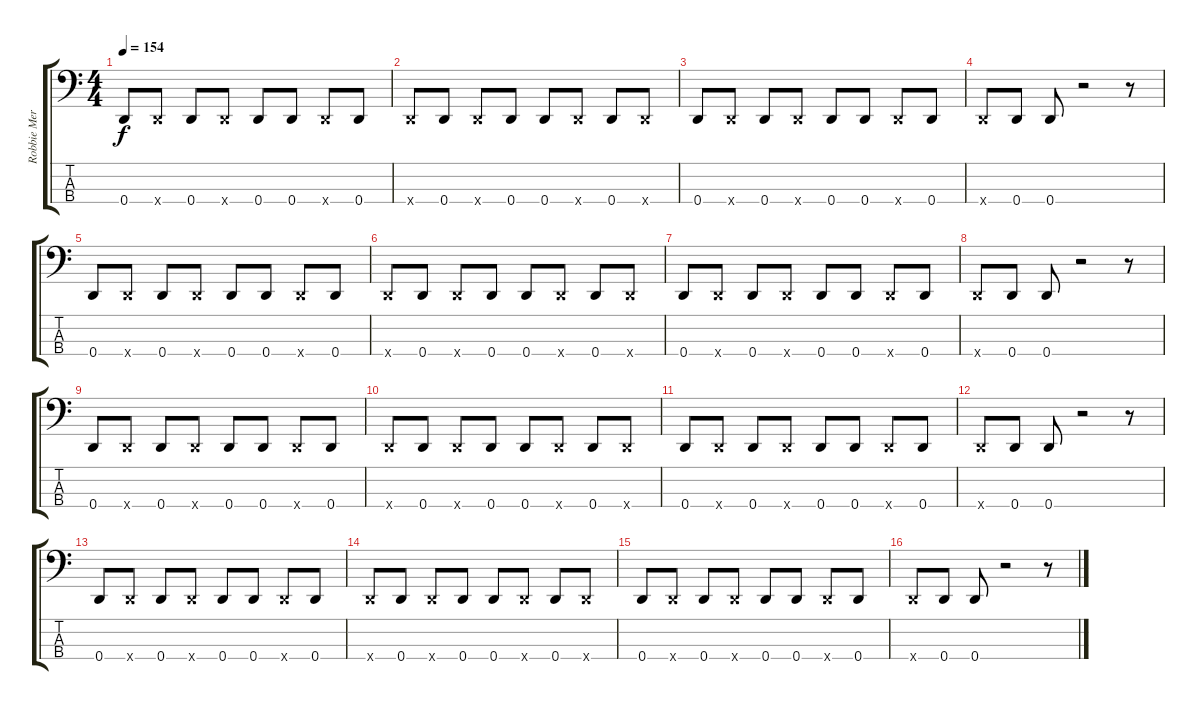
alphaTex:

\track ("Robbie Merrill" "Robbie Mer") {instrument electricbasspick}
\staff {score tabs}
\tuning (G2 D2 A1 D1) {hide}
\ts (4 4)
\tempo 154
\clef f4
\ks c
0.4.8{dy f} 0.4{x}.8 0.4.8 0.4{x}.8 0.4.8 0.4.8 0.4{x}.8 0.4.8 |
0.4{x}.8 0.4.8 0.4{x}.8 0.4.8 0.4.8 0.4{x}.8 0.4.8 0.4{x}.8 |
0.4.8 0.4{x}.8 0.4.8 0.4{x}.8 0.4.8 0.4.8 0.4{x}.8 0.4.8 |
0.4{x}.8 0.4.8 0.4.8 r.2 r.8 |
0.4.8 0.4{x}.8 0.4.8 0.4{x}.8 0.4.8 0.4.8 0.4{x}.8 0.4.8 |
0.4{x}.8 0.4.8 0.4{x}.8 0.4.8 0.4.8 0.4{x}.8 0.4.8 0.4{x}.8 |
0.4.8 0.4{x}.8 0.4.8 0.4{x}.8 0.4.8 0.4.8 0.4{x}.8 0.4.8 |
0.4{x}.8 0.4.8 0.4.8 r.2 r.8 |
0.4.8 0.4{x}.8 0.4.8 0.4{x}.8 0.4.8 0.4.8 0.4{x}.8 0.4.8 |
0.4{x}.8 0.4.8 0.4{x}.8 0.4.8 0.4.8 0.4{x}.8 0.4.8 0.4{x}.8 |
0.4.8 0.4{x}.8 0.4.8 0.4{x}.8 0.4.8 0.4.8 0.4{x}.8 0.4.8 |
0.4{x}.8 0.4.8 0.4.8 r.2 r.8 |
0.4.8 0.4{x}.8 0.4.8 0.4{x}.8 0.4.8 0.4.8 0.4{x}.8 0.4.8 |
0.4{x}.8 0.4.8 0.4{x}.8 0.4.8 0.4.8 0.4{x}.8 0.4.8 0.4{x}.8 |
0.4.8 0.4{x}.8 0.4.8 0.4{x}.8 0.4.8 0.4.8 0.4{x}.8 0.4.8 |
0.4{x}.8 0.4.8 0.4.8 r.2 r.8
